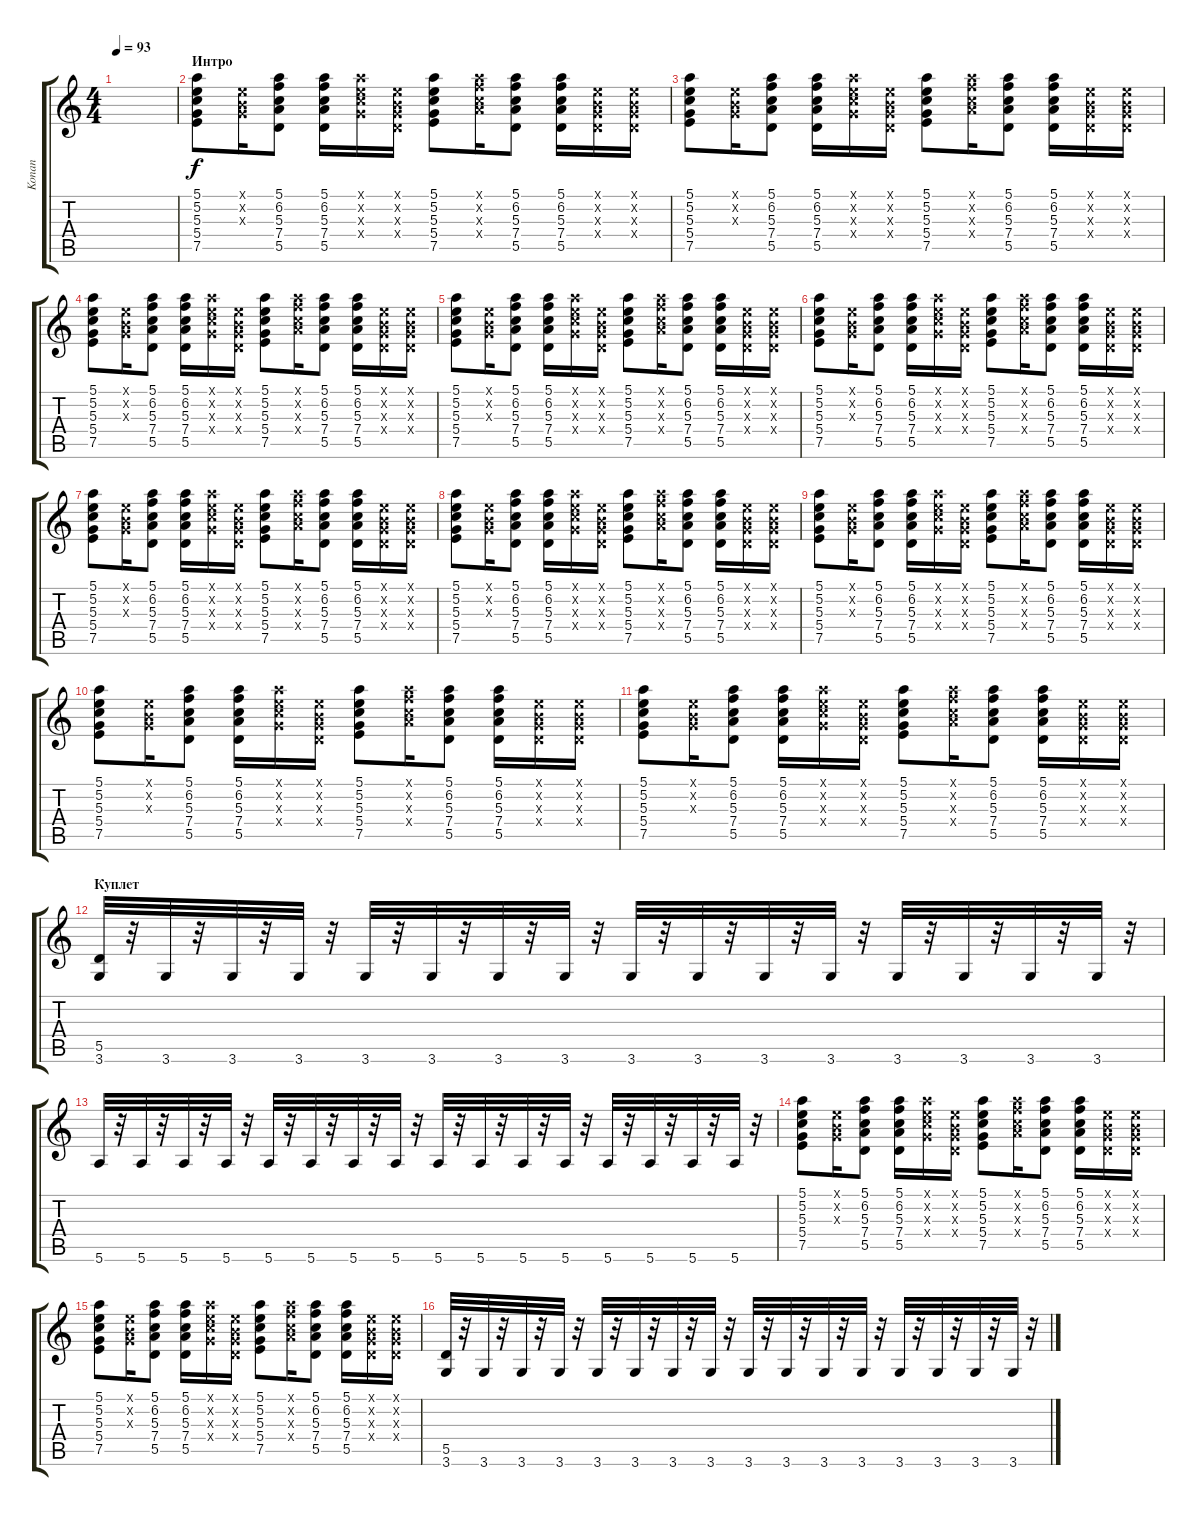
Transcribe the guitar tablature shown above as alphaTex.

\track ("Konan" "Konan") {instrument distortionguitar}
\staff {score tabs}
\tuning (E4 B3 G3 D3 A2 E2) {hide}
\ts (4 4)
\tempo 93
\clef g2
\ks c
|
\section ("" "Интро")
(5.1 5.2 5.3 5.4 7.5).8 (0.1{x} 0.2{x} 0.3{x}).16 (5.1 6.2 5.3 7.4 5.5).8 (5.1 6.2 5.3 7.4 5.5).16 (5.1{x} 5.2{x} 5.3{x} 5.4{x}).16 (0.1{x} 0.2{x} 0.3{x} 0.4{x}).16 (5.1 5.2 5.3 5.4 7.5).8 (5.1{x} 6.2{x} 5.3{x} 7.4{x}).16 (5.1 6.2 5.3 7.4 5.5).8 (5.1 6.2 5.3 7.4 5.5).16 (0.1{x} 0.2{x} 0.3{x} 0.4{x}).16 (0.1{x} 0.2{x} 0.3{x} 0.4{x}).16 |
(5.1 5.2 5.3 5.4 7.5).8 (0.1{x} 0.2{x} 0.3{x}).16 (5.1 6.2 5.3 7.4 5.5).8 (5.1 6.2 5.3 7.4 5.5).16 (5.1{x} 5.2{x} 5.3{x} 5.4{x}).16 (0.1{x} 0.2{x} 0.3{x} 0.4{x}).16 (5.1 5.2 5.3 5.4 7.5).8 (5.1{x} 6.2{x} 5.3{x} 7.4{x}).16 (5.1 6.2 5.3 7.4 5.5).8 (5.1 6.2 5.3 7.4 5.5).16 (0.1{x} 0.2{x} 0.3{x} 0.4{x}).16 (0.1{x} 0.2{x} 0.3{x} 0.4{x}).16 |
(5.1 5.2 5.3 5.4 7.5).8 (0.1{x} 0.2{x} 0.3{x}).16 (5.1 6.2 5.3 7.4 5.5).8 (5.1 6.2 5.3 7.4 5.5).16 (5.1{x} 5.2{x} 5.3{x} 5.4{x}).16 (0.1{x} 0.2{x} 0.3{x} 0.4{x}).16 (5.1 5.2 5.3 5.4 7.5).8 (5.1{x} 6.2{x} 5.3{x} 7.4{x}).16 (5.1 6.2 5.3 7.4 5.5).8 (5.1 6.2 5.3 7.4 5.5).16 (0.1{x} 0.2{x} 0.3{x} 0.4{x}).16 (0.1{x} 0.2{x} 0.3{x} 0.4{x}).16 |
(5.1 5.2 5.3 5.4 7.5).8 (0.1{x} 0.2{x} 0.3{x}).16 (5.1 6.2 5.3 7.4 5.5).8 (5.1 6.2 5.3 7.4 5.5).16 (5.1{x} 5.2{x} 5.3{x} 5.4{x}).16 (0.1{x} 0.2{x} 0.3{x} 0.4{x}).16 (5.1 5.2 5.3 5.4 7.5).8 (5.1{x} 6.2{x} 5.3{x} 7.4{x}).16 (5.1 6.2 5.3 7.4 5.5).8 (5.1 6.2 5.3 7.4 5.5).16 (0.1{x} 0.2{x} 0.3{x} 0.4{x}).16 (0.1{x} 0.2{x} 0.3{x} 0.4{x}).16 |
(5.1 5.2 5.3 5.4 7.5).8 (0.1{x} 0.2{x} 0.3{x}).16 (5.1 6.2 5.3 7.4 5.5).8 (5.1 6.2 5.3 7.4 5.5).16 (5.1{x} 5.2{x} 5.3{x} 5.4{x}).16 (0.1{x} 0.2{x} 0.3{x} 0.4{x}).16 (5.1 5.2 5.3 5.4 7.5).8 (5.1{x} 6.2{x} 5.3{x} 7.4{x}).16 (5.1 6.2 5.3 7.4 5.5).8 (5.1 6.2 5.3 7.4 5.5).16 (0.1{x} 0.2{x} 0.3{x} 0.4{x}).16 (0.1{x} 0.2{x} 0.3{x} 0.4{x}).16 |
(5.1 5.2 5.3 5.4 7.5).8 (0.1{x} 0.2{x} 0.3{x}).16 (5.1 6.2 5.3 7.4 5.5).8 (5.1 6.2 5.3 7.4 5.5).16 (5.1{x} 5.2{x} 5.3{x} 5.4{x}).16 (0.1{x} 0.2{x} 0.3{x} 0.4{x}).16 (5.1 5.2 5.3 5.4 7.5).8 (5.1{x} 6.2{x} 5.3{x} 7.4{x}).16 (5.1 6.2 5.3 7.4 5.5).8 (5.1 6.2 5.3 7.4 5.5).16 (0.1{x} 0.2{x} 0.3{x} 0.4{x}).16 (0.1{x} 0.2{x} 0.3{x} 0.4{x}).16 |
(5.1 5.2 5.3 5.4 7.5).8 (0.1{x} 0.2{x} 0.3{x}).16 (5.1 6.2 5.3 7.4 5.5).8 (5.1 6.2 5.3 7.4 5.5).16 (5.1{x} 5.2{x} 5.3{x} 5.4{x}).16 (0.1{x} 0.2{x} 0.3{x} 0.4{x}).16 (5.1 5.2 5.3 5.4 7.5).8 (5.1{x} 6.2{x} 5.3{x} 7.4{x}).16 (5.1 6.2 5.3 7.4 5.5).8 (5.1 6.2 5.3 7.4 5.5).16 (0.1{x} 0.2{x} 0.3{x} 0.4{x}).16 (0.1{x} 0.2{x} 0.3{x} 0.4{x}).16 |
(5.1 5.2 5.3 5.4 7.5).8 (0.1{x} 0.2{x} 0.3{x}).16 (5.1 6.2 5.3 7.4 5.5).8 (5.1 6.2 5.3 7.4 5.5).16 (5.1{x} 5.2{x} 5.3{x} 5.4{x}).16 (0.1{x} 0.2{x} 0.3{x} 0.4{x}).16 (5.1 5.2 5.3 5.4 7.5).8 (5.1{x} 6.2{x} 5.3{x} 7.4{x}).16 (5.1 6.2 5.3 7.4 5.5).8 (5.1 6.2 5.3 7.4 5.5).16 (0.1{x} 0.2{x} 0.3{x} 0.4{x}).16 (0.1{x} 0.2{x} 0.3{x} 0.4{x}).16 |
(5.1 5.2 5.3 5.4 7.5).8 (0.1{x} 0.2{x} 0.3{x}).16 (5.1 6.2 5.3 7.4 5.5).8 (5.1 6.2 5.3 7.4 5.5).16 (5.1{x} 5.2{x} 5.3{x} 5.4{x}).16 (0.1{x} 0.2{x} 0.3{x} 0.4{x}).16 (5.1 5.2 5.3 5.4 7.5).8 (5.1{x} 6.2{x} 5.3{x} 7.4{x}).16 (5.1 6.2 5.3 7.4 5.5).8 (5.1 6.2 5.3 7.4 5.5).16 (0.1{x} 0.2{x} 0.3{x} 0.4{x}).16 (0.1{x} 0.2{x} 0.3{x} 0.4{x}).16 |
(5.1 5.2 5.3 5.4 7.5).8 (0.1{x} 0.2{x} 0.3{x}).16 (5.1 6.2 5.3 7.4 5.5).8 (5.1 6.2 5.3 7.4 5.5).16 (5.1{x} 5.2{x} 5.3{x} 5.4{x}).16 (0.1{x} 0.2{x} 0.3{x} 0.4{x}).16 (5.1 5.2 5.3 5.4 7.5).8 (5.1{x} 6.2{x} 5.3{x} 7.4{x}).16 (5.1 6.2 5.3 7.4 5.5).8 (5.1 6.2 5.3 7.4 5.5).16 (0.1{x} 0.2{x} 0.3{x} 0.4{x}).16 (0.1{x} 0.2{x} 0.3{x} 0.4{x}).16 |
\section ("" "Куплет")
(5.5 3.6).32{volume 8 instrument electricguitarmuted} r.32 3.6.32 r.32 3.6.32 r.32 3.6.32 r.32 3.6.32 r.32 3.6.32 r.32 3.6.32 r.32 3.6.32 r.32 3.6.32 r.32 3.6.32 r.32 3.6.32 r.32 3.6.32 r.32 3.6.32 r.32 3.6.32 r.32 3.6.32 r.32 3.6.32 r.32 |
5.6.32 r.32 5.6.32 r.32 5.6.32 r.32 5.6.32 r.32 5.6.32 r.32 5.6.32 r.32 5.6.32 r.32 5.6.32 r.32 5.6.32 r.32 5.6.32 r.32 5.6.32 r.32 5.6.32 r.32 5.6.32 r.32 5.6.32 r.32 5.6.32 r.32 5.6.32 r.32 |
(5.1 5.2 5.3 5.4 7.5).8{volume 10 instrument distortionguitar} (0.1{x} 0.2{x} 0.3{x}).16 (5.1 6.2 5.3 7.4 5.5).8 (5.1 6.2 5.3 7.4 5.5).16 (5.1{x} 5.2{x} 5.3{x} 5.4{x}).16 (0.1{x} 0.2{x} 0.3{x} 0.4{x}).16 (5.1 5.2 5.3 5.4 7.5).8 (5.1{x} 6.2{x} 5.3{x} 7.4{x}).16 (5.1 6.2 5.3 7.4 5.5).8 (5.1 6.2 5.3 7.4 5.5).16 (0.1{x} 0.2{x} 0.3{x} 0.4{x}).16 (0.1{x} 0.2{x} 0.3{x} 0.4{x}).16 |
(5.1 5.2 5.3 5.4 7.5).8 (0.1{x} 0.2{x} 0.3{x}).16 (5.1 6.2 5.3 7.4 5.5).8 (5.1 6.2 5.3 7.4 5.5).16 (5.1{x} 5.2{x} 5.3{x} 5.4{x}).16 (0.1{x} 0.2{x} 0.3{x} 0.4{x}).16 (5.1 5.2 5.3 5.4 7.5).8 (5.1{x} 6.2{x} 5.3{x} 7.4{x}).16 (5.1 6.2 5.3 7.4 5.5).8 (5.1 6.2 5.3 7.4 5.5).16 (0.1{x} 0.2{x} 0.3{x} 0.4{x}).16 (0.1{x} 0.2{x} 0.3{x} 0.4{x}).16 |
(5.5 3.6).32{volume 8 instrument electricguitarmuted} r.32 3.6.32 r.32 3.6.32 r.32 3.6.32 r.32 3.6.32 r.32 3.6.32 r.32 3.6.32 r.32 3.6.32 r.32 3.6.32 r.32 3.6.32 r.32 3.6.32 r.32 3.6.32 r.32 3.6.32 r.32 3.6.32 r.32 3.6.32 r.32 3.6.32 r.32
